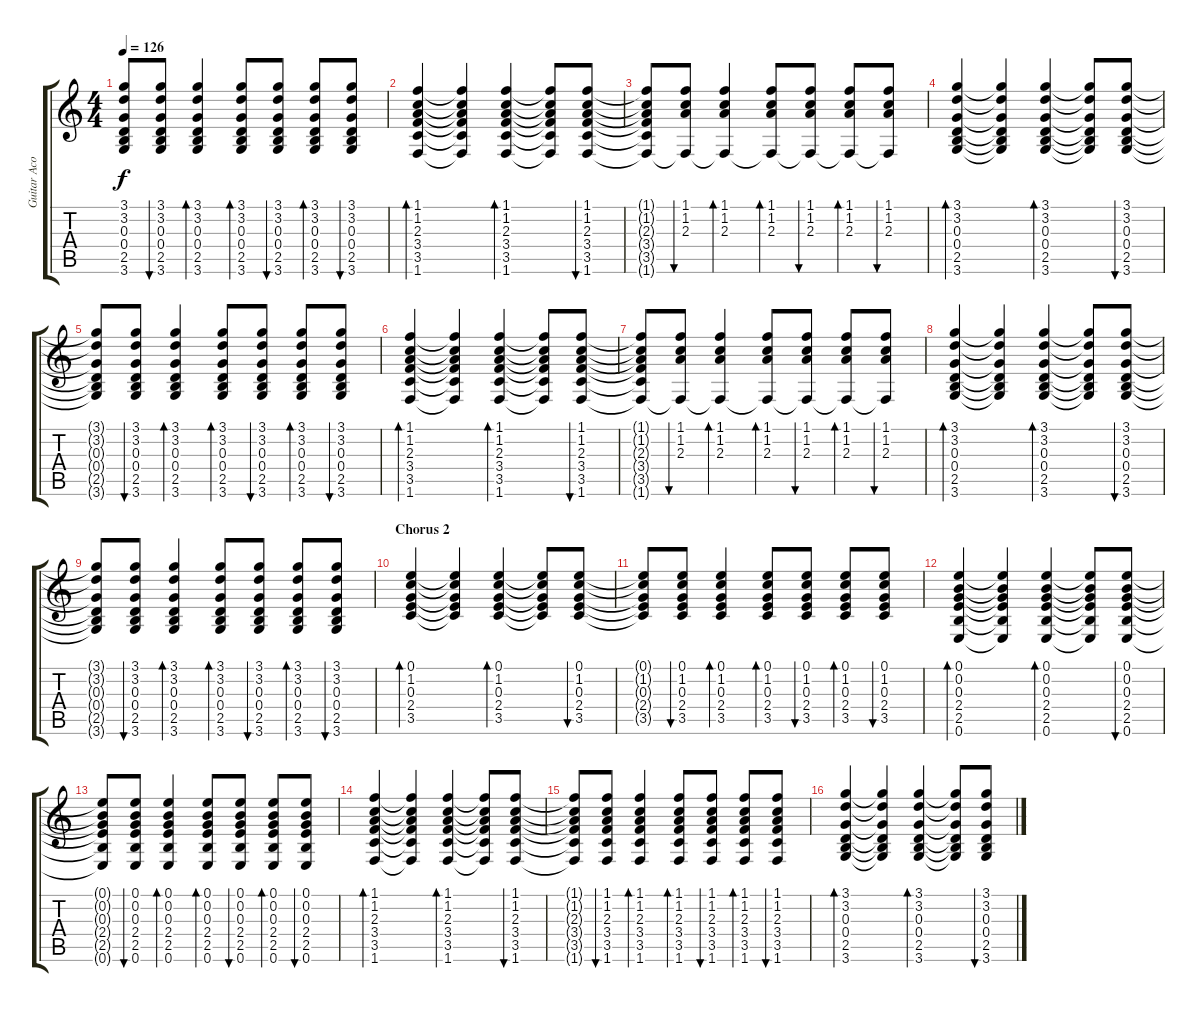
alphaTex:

\track ("Guitar Acoustic" "Guitar Aco") {instrument acousticguitarsteel}
\staff {score tabs}
\tuning (E4 B3 G3 D3 A2 E2) {hide}
\ts (4 4)
\tempo 126
\clef g2
\ks c
(3.1{t} 3.2{t} 0.3{t} 0.4{t} 2.5{t} 3.6{t}).8{dy f} (3.1 3.2 0.3 0.4 2.5 3.6).8{bu 60} (3.1 3.2 0.3 0.4 2.5 3.6).4{bd 60} (3.1 3.2 0.3 0.4 2.5 3.6).8{bd 60} (3.1 3.2 0.3 0.4 2.5 3.6).8{bu 60} (3.1 3.2 0.3 0.4 2.5 3.6).8{bd 60} (3.1 3.2 0.3 0.4 2.5 3.6).8{bu 60} |
(1.1 1.2 2.3 3.4 3.5 1.6).4{bd 60} (1.1{t} 1.2{t} 2.3{t} 3.4{t} 3.5{t} 1.6{t}).4 (1.1 1.2 2.3 3.4 3.5 1.6).4{bd 60} (1.1{t} 1.2{t} 2.3{t} 3.4{t} 3.5{t} 1.6{t}).8 (1.1 1.2 2.3 3.4 3.5 1.6).8{bu 60} |
(1.1{t} 1.2{t} 2.3{t} 3.4{t} 3.5{t} 1.6{t}).8 (1.1 1.2 2.3 1.6{t}).8{bu 60} (1.1 1.2 2.3 1.6{t}).4{bd 60} (1.1 1.2 2.3 1.6{t}).8{bd 60} (1.1 1.2 2.3 1.6{t}).8{bu 60} (1.1 1.2 2.3 1.6{t}).8{bd 60} (1.1 1.2 2.3 1.6{t}).8{bu 60} |
(3.1 3.2 0.3 0.4 2.5 3.6).4{bd 60} (3.1{t} 3.2{t} 0.3{t} 0.4{t} 2.5{t} 3.6{t}).4 (3.1 3.2 0.3 0.4 2.5 3.6).4{bd 60} (3.1{t} 3.2{t} 0.3{t} 0.4{t} 2.5{t} 3.6{t}).8 (3.1 3.2 0.3 0.4 2.5 3.6).8{bu 60} |
(3.1{t} 3.2{t} 0.3{t} 0.4{t} 2.5{t} 3.6{t}).8 (3.1 3.2 0.3 0.4 2.5 3.6).8{bu 60} (3.1 3.2 0.3 0.4 2.5 3.6).4{bd 60} (3.1 3.2 0.3 0.4 2.5 3.6).8{bd 60} (3.1 3.2 0.3 0.4 2.5 3.6).8{bu 60} (3.1 3.2 0.3 0.4 2.5 3.6).8{bd 60} (3.1 3.2 0.3 0.4 2.5 3.6).8{bu 60} |
(1.1 1.2 2.3 3.4 3.5 1.6).4{bd 60} (1.1{t} 1.2{t} 2.3{t} 3.4{t} 3.5{t} 1.6{t}).4 (1.1 1.2 2.3 3.4 3.5 1.6).4{bd 60} (1.1{t} 1.2{t} 2.3{t} 3.4{t} 3.5{t} 1.6{t}).8 (1.1 1.2 2.3 3.4 3.5 1.6).8{bu 60} |
(1.1{t} 1.2{t} 2.3{t} 3.4{t} 3.5{t} 1.6{t}).8 (1.1 1.2 2.3 1.6{t}).8{bu 60} (1.1 1.2 2.3 1.6{t}).4{bd 60} (1.1 1.2 2.3 1.6{t}).8{bd 60} (1.1 1.2 2.3 1.6{t}).8{bu 60} (1.1 1.2 2.3 1.6{t}).8{bd 60} (1.1 1.2 2.3 1.6{t}).8{bu 60} |
(3.1 3.2 0.3 0.4 2.5 3.6).4{bd 60} (3.1{t} 3.2{t} 0.3{t} 0.4{t} 2.5{t} 3.6{t}).4 (3.1 3.2 0.3 0.4 2.5 3.6).4{bd 60} (3.1{t} 3.2{t} 0.3{t} 0.4{t} 2.5{t} 3.6{t}).8 (3.1 3.2 0.3 0.4 2.5 3.6).8{bu 60} |
(3.1{t} 3.2{t} 0.3{t} 0.4{t} 2.5{t} 3.6{t}).8 (3.1 3.2 0.3 0.4 2.5 3.6).8{bu 60} (3.1 3.2 0.3 0.4 2.5 3.6).4{bd 60} (3.1 3.2 0.3 0.4 2.5 3.6).8{bd 60} (3.1 3.2 0.3 0.4 2.5 3.6).8{bu 60} (3.1 3.2 0.3 0.4 2.5 3.6).8{bd 60} (3.1 3.2 0.3 0.4 2.5 3.6).8{bu 60} |
\section ("" "Chorus 2")
(0.1 1.2 0.3 2.4 3.5).4{bd 60} (0.1{t} 1.2{t} 0.3{t} 2.4{t} 3.5{t}).4 (0.1 1.2 0.3 2.4 3.5).4{bd 60} (0.1{t} 1.2{t} 0.3{t} 2.4{t} 3.5{t}).8 (0.1 1.2 0.3 2.4 3.5).8{bu 60} |
(0.1{t} 1.2{t} 0.3{t} 2.4{t} 3.5{t}).8 (0.1 1.2 0.3 2.4 3.5).8{bu 60} (0.1 1.2 0.3 2.4 3.5).4{bd 60} (0.1 1.2 0.3 2.4 3.5).8{bd 60} (0.1 1.2 0.3 2.4 3.5).8{bu 60} (0.1 1.2 0.3 2.4 3.5).8{bd 60} (0.1 1.2 0.3 2.4 3.5).8{bu 60} |
(0.1 0.2 0.3 2.4 2.5 0.6).4{bd 60} (0.1{t} 0.2{t} 0.3{t} 2.4{t} 2.5{t} 0.6{t}).4 (0.1 0.2 0.3 2.4 2.5 0.6).4{bd 60} (0.1{t} 0.2{t} 0.3{t} 2.4{t} 2.5{t} 0.6{t}).8 (0.1 0.2 0.3 2.4 2.5 0.6).8{bu 60} |
(0.1{t} 0.2{t} 0.3{t} 2.4{t} 2.5{t} 0.6{t}).8 (0.1 0.2 0.3 2.4 2.5 0.6).8{bu 60} (0.1 0.2 0.3 2.4 2.5 0.6).4{bd 60} (0.1 0.2 0.3 2.4 2.5 0.6).8{bd 60} (0.1 0.2 0.3 2.4 2.5 0.6).8{bu 60} (0.1 0.2 0.3 2.4 2.5 0.6).8{bd 60} (0.1 0.2 0.3 2.4 2.5 0.6).8{bu 60} |
(1.1 1.2 2.3 3.4 3.5 1.6).4{bd 60} (1.1{t} 1.2{t} 2.3{t} 3.4{t} 3.5{t} 1.6{t}).4 (1.1 1.2 2.3 3.4 3.5 1.6).4{bd 60} (1.1{t} 1.2{t} 2.3{t} 3.4{t} 3.5{t} 1.6{t}).8 (1.1 1.2 2.3 3.4 3.5 1.6).8{bu 60} |
(1.1{t} 1.2{t} 2.3{t} 3.4{t} 3.5{t} 1.6{t}).8 (1.1 1.2 2.3 3.4 3.5 1.6).8{bu 60} (1.1 1.2 2.3 3.4 3.5 1.6).4{bd 60} (1.1 1.2 2.3 3.4 3.5 1.6).8{bd 60} (1.1 1.2 2.3 3.4 3.5 1.6).8{bu 60} (1.1 1.2 2.3 3.4 3.5 1.6).8{bd 60} (1.1 1.2 2.3 3.4 3.5 1.6).8{bu 60} |
(3.1 3.2 0.3 0.4 2.5 3.6).4{bd 60} (3.1{t} 3.2{t} 0.3{t} 0.4{t} 2.5{t} 3.6{t}).4 (3.1 3.2 0.3 0.4 2.5 3.6).4{bd 60} (3.1{t} 3.2{t} 0.3{t} 0.4{t} 2.5{t} 3.6{t}).8 (3.1 3.2 0.3 0.4 2.5 3.6).8{bu 60}
